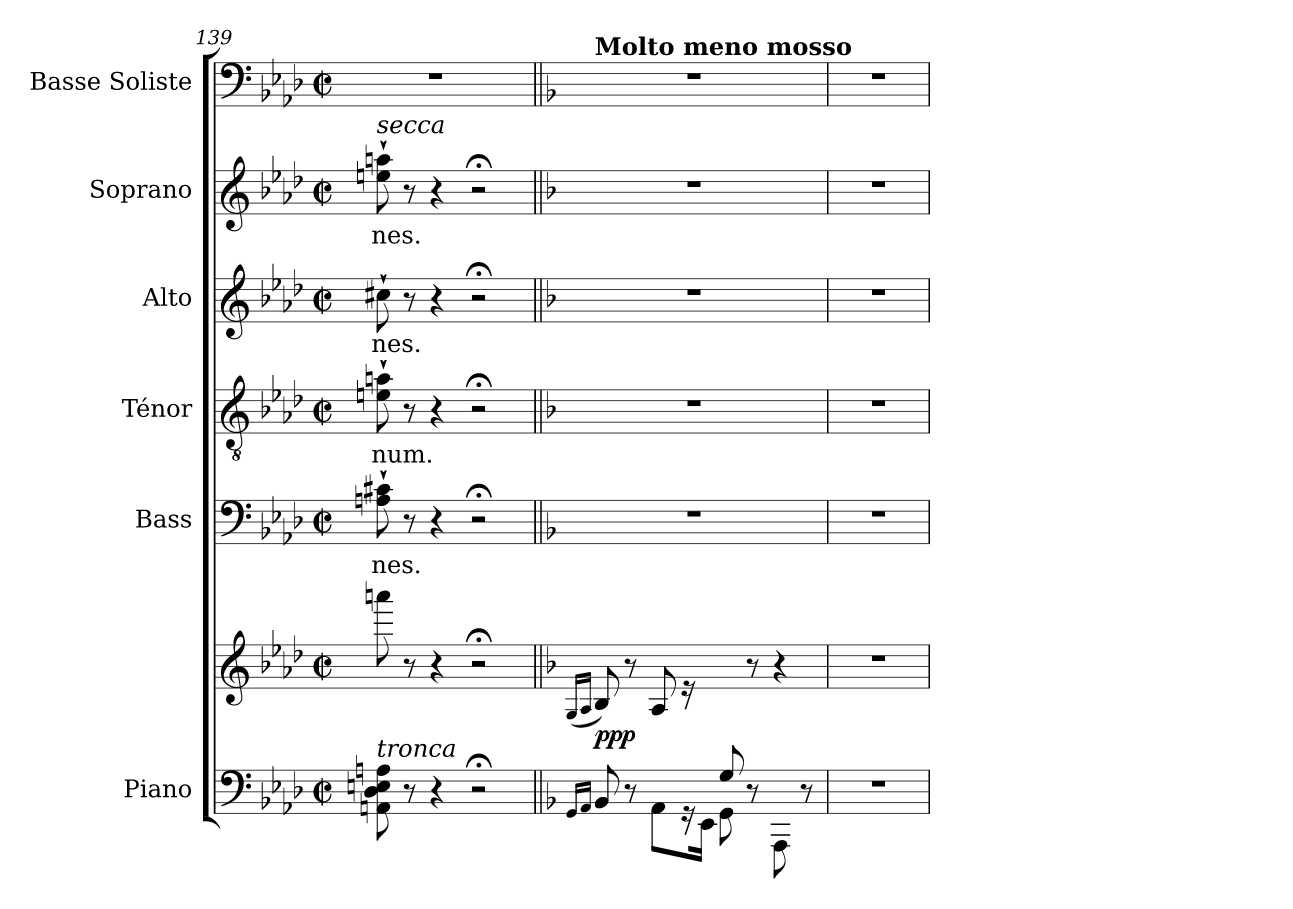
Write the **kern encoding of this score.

**kern	**kern	**dynam	**kern	**text	**kern	**text	**kern	**text	**kern	**text	**kern
*part6	*part6	*part6	*part5	*part5	*part4	*part4	*part3	*part3	*part2	*part2	*part1
*staff7	*staff6	*staff6/7	*staff5	*staff5	*staff4	*staff4	*staff3	*staff3	*staff2	*staff2	*staff1
*I"Piano	*	*	*I"Bass	*	*I"Ténor	*	*I"Alto	*	*I"Soprano	*	*I"Basse Soliste
*I'Pia.	*	*	*I'B.	*	*I'T.	*	*I'A.	*	*I'S.	*	*I'Basse Soliste
*clefF4	*clefG2	*	*clefF4	*	*clefGv2	*	*clefG2	*	*clefG2	*	*clefF4
*k[b-e-a-d-]	*k[b-e-a-d-]	*	*k[b-e-a-d-]	*	*k[b-e-a-d-]	*	*k[b-e-a-d-]	*	*k[b-e-a-d-]	*	*k[b-e-a-d-]
*M2/2	*M2/2	*	*M2/2	*	*M2/2	*	*M2/2	*	*M2/2	*	*M2/2
*met(c|)	*met(c|)	*	*met(c|)	*	*met(c|)	*	*met(c|)	*	*met(c|)	*	*met(c|)
=139	=139	=139	=139	=139	=139	=139	=139	=139	=139	=139	=139
!	!	!	!	!	!	!	!	!	!LO:TX:a:i:t=secca	!	!
!LO:TX:a:i:t=tronca	!	!	!	!	!	!	!	!	!	!	!
8AAn\ 8D-\ 8En\ 8An\	8aaan\	.	8An\` 8c#X\`	-nes.	8en\` 8an\`	-num.	8cc#X`\	-nes.	8een\` 8aan\`	-nes.	1r
8r	8r	.	8r	.	8r	.	8r	.	8r	.	.
4r	4r	.	4r	.	4r	.	4r	.	4r	.	.
2r;<	2r;<	.	2r;<	.	2r;<	.	2r;<	.	2r;<	.	.
!!LO:LB:g=z
=140||	=140||	=140||	=140||	=140||	=140||	=140||	=140||	=140||	=140||	=140||	=140||
*k[b-]	*k[b-]	*	*k[b-]	*	*k[b-]	*	*k[b-]	*	*k[b-]	*	*k[b-]
*	*	*	*	*	*	*	*	*	*	*	*MM72
*^	*	*	*	*	*	*	*	*	*	*	*
.	16qGG/LL	(16qG/LL	.	.	.	.	.	.	.	.	.	.
.	16qAA/JJ	16qA/JJ	.	.	.	.	.	.	.	.	.	.
!	!	!	!	!	!	!	!	!	!	!	!	!LO:TX:a:B:t=Molto meno mosso
!	!	!	!LO:DY:a=2	!	!	!	!	!	!	!	!	!
4..ryy	8BB-/	8B-/)	ppp	1r	.	1r	.	1r	.	1r	.	1r
.	8r	8r	.	.	.	.	.	.	.	.	.	.
.	8AA\L	8A/L	.	.	.	.	.	.	.	.	.	.
.	16r	16re	.	.	.	.	.	.	.	.	.	.
16E/Jk	16EE\Jk	8.ryy	.	.	.	.	.	.	.	.	.	.
8G/	8GG\	.	.	.	.	.	.	.	.	.	.	.
4.ryy	8r	8r	.	.	.	.	.	.	.	.	.	.
.	8AAA\	4r	.	.	.	.	.	.	.	.	.	.
.	8r	.	.	.	.	.	.	.	.	.	.	.
*v	*v	*	*	*	*	*	*	*	*	*	*	*
=141	=141	=141	=141	=141	=141	=141	=141	=141	=141	=141	=141
1r	1r	.	1r	.	1r	.	1r	.	1r	.	1r
=	=	=	=	=	=	=	=	=	=	=	=
*-	*-	*-	*-	*-	*-	*-	*-	*-	*-	*-	*-
